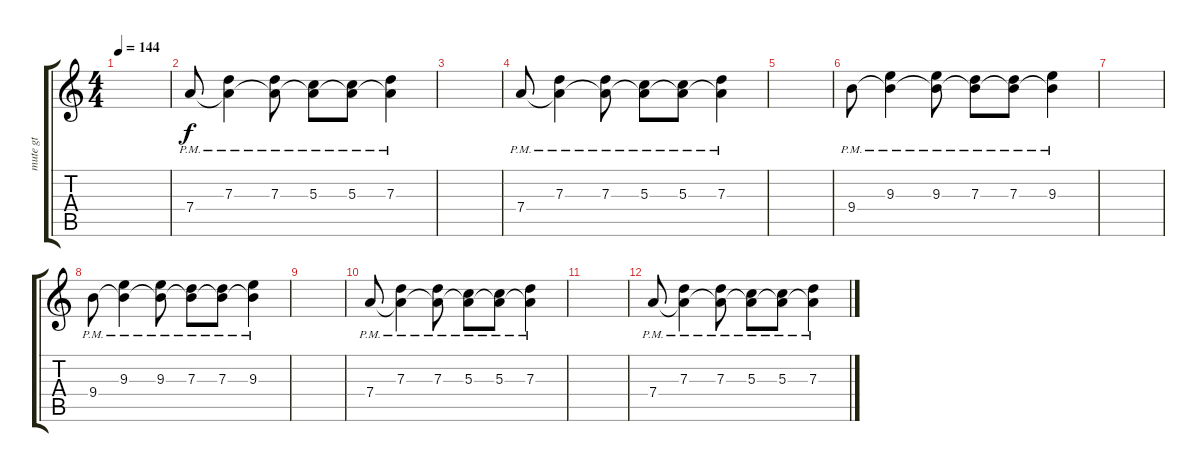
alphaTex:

\track ("mute gt" "mute gt") {instrument electricguitarmuted}
\staff {score tabs}
\tuning (E4 B3 G3 D3 A2 E2) {hide}
\ts (4 4)
\tempo 144
\clef g2
\ks c
|
7.4{pm}.8 (7.3{pm} 7.4{t}).4 (7.3{pm} 7.4{t}).8 (5.3{pm} 7.4{t}).8 (5.3{pm} 7.4{t}).8 (7.3{pm} 7.4{t}).4 |
|
7.4{pm}.8 (7.3{pm} 7.4{t}).4 (7.3{pm} 7.4{t}).8 (5.3{pm} 7.4{t}).8 (5.3{pm} 7.4{t}).8 (7.3{pm} 7.4{t}).4 |
|
9.4{pm}.8 (9.3{pm} 9.4{t}).4 (9.3{pm} 9.4{t}).8 (7.3{pm} 9.4{t}).8 (7.3{pm} 9.4{t}).8 (9.3{pm} 9.4{t}).4 |
|
9.4{pm}.8 (9.3{pm} 9.4{t}).4 (9.3{pm} 9.4{t}).8 (7.3{pm} 9.4{t}).8 (7.3{pm} 9.4{t}).8 (9.3{pm} 9.4{t}).4 |
|
7.4{pm}.8 (7.3{pm} 7.4{t}).4 (7.3{pm} 7.4{t}).8 (5.3{pm} 7.4{t}).8 (5.3{pm} 7.4{t}).8 (7.3{pm} 7.4{t}).4 |
|
7.4{pm}.8 (7.3{pm} 7.4{t}).4 (7.3{pm} 7.4{t}).8 (5.3{pm} 7.4{t}).8 (5.3{pm} 7.4{t}).8 (7.3{pm} 7.4{t}).4
